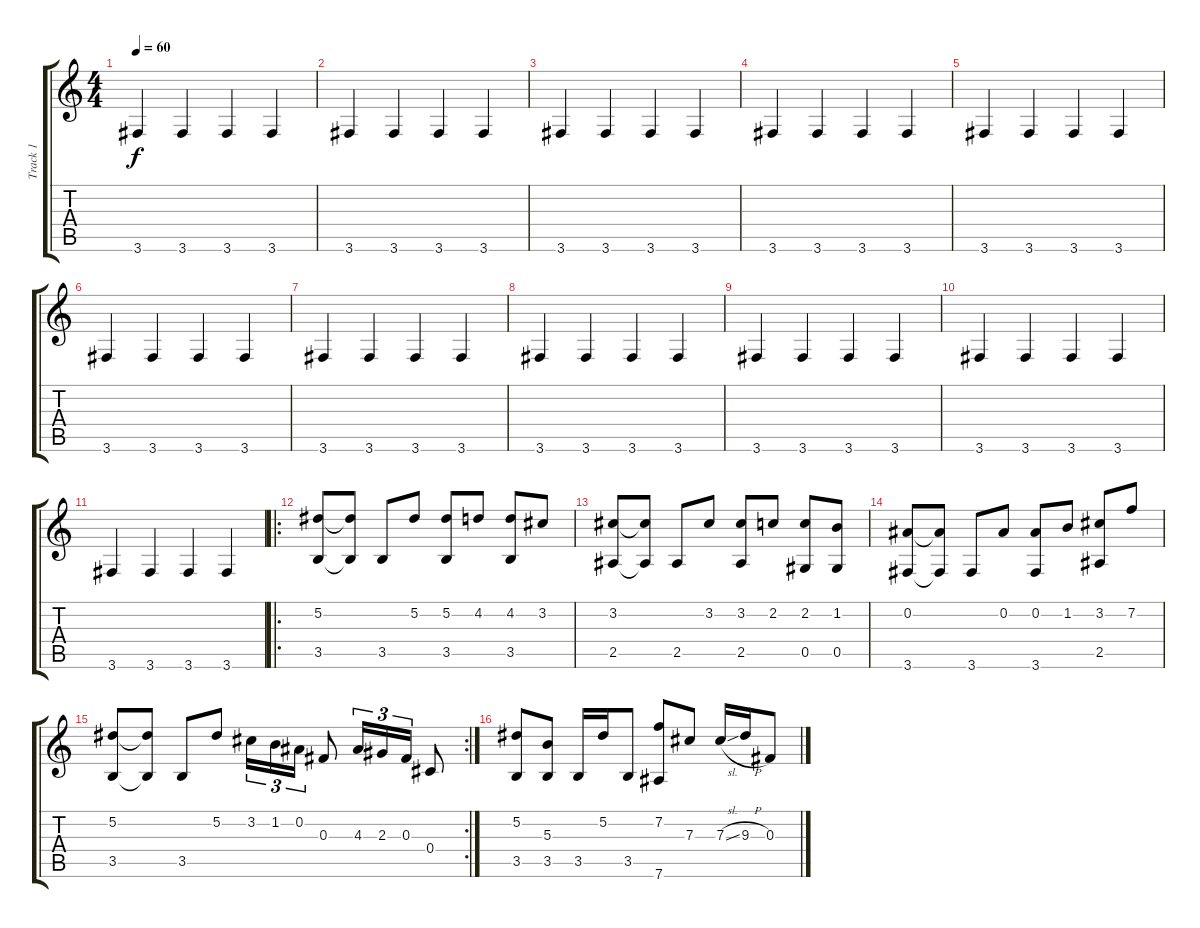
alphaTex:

\track ("Track 1" "Track 1") {instrument acousticguitarsteel}
\staff {score tabs}
\tuning (Eb4 Bb3 Gb3 Db3 Ab2 Eb2) {hide}
\ts (4 4)
\tempo 60
\clef g2
\ks c
3.6.4{dy f} 3.6.4 3.6.4 3.6.4 |
3.6.4 3.6.4 3.6.4 3.6.4 |
3.6.4 3.6.4 3.6.4 3.6.4 |
3.6.4 3.6.4 3.6.4 3.6.4 |
3.6.4 3.6.4 3.6.4 3.6.4 |
3.6.4 3.6.4 3.6.4 3.6.4 |
3.6.4 3.6.4 3.6.4 3.6.4 |
3.6.4 3.6.4 3.6.4 3.6.4 |
3.6.4 3.6.4 3.6.4 3.6.4 |
3.6.4 3.6.4 3.6.4 3.6.4 |
3.6.4 3.6.4 3.6.4 3.6.4 |
\ro
(5.2 3.5).8 (5.2{t} 3.5{t}).8 3.5.8 5.2.8 (5.2 3.5).8 4.2.8 (4.2 3.5).8 3.2.8 |
(3.2 2.5).8 (3.2{t} 2.5{t}).8 2.5.8 3.2.8 (3.2 2.5).8 2.2.8 (2.2 0.5).8 (1.2 0.5).8 |
(0.2 3.6).8 (0.2{t} 3.6{t}).8 3.6.8 0.2.8 (0.2 3.6).8 1.2.8 (3.2 2.5).8 7.2.8 |
\rc 2
(5.2 3.5).8 (5.2{t} 3.5{t}).8 3.5.8 5.2.8 3.2.16{tu (3 2)} 1.2.16{tu (3 2)} 0.2.16{tu (3 2)} 0.3.8 4.3.16{tu (3 2)} 2.3.16{tu (3 2)} 0.3.16{tu (3 2)} 0.4.8 |
(5.2 3.5).8 (5.3 3.5).8 3.5.16 5.2.16 3.5.8 (7.2 7.6).8 7.3.8 7.3{sl}.16 9.3{h}.16 0.3.8
